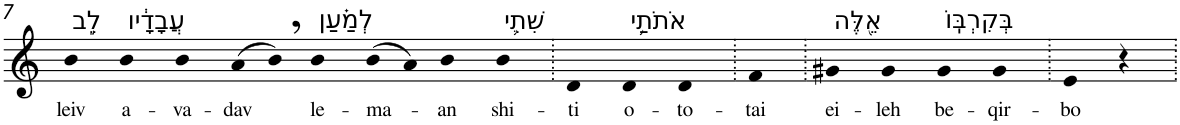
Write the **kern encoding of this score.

**kern	**text
*part1	*part1
*staff1	*staff1
*I"Piano	*
*I'Pno	*
!!LO:PB:g=z
*clefG2	*
*k[]	*
=7	=7
!LO:TX:a:t=לֵ֣ב	!
!	!LO:LY:b
4b	leiv
!LO:TX:a:t=עֲבָדָ֔יו	!
!	!LO:LY:b
4b	a-
!	!LO:LY:b
4b	-va-
!	!LO:LY:b
(>8a	-dav
8b,)	.
!LO:TX:a:t=לְמַ֗עַן	!
!	!LO:LY:b
4b	le-
!	!LO:LY:b
(>8b	-ma-
8a)	.
!	!LO:LY:b
4b	-an
!LO:TX:a:t=שִׁתִ֛י	!
!	!LO:LY:b
4b	shi-
=8.	=8.
!	!LO:LY:b
4d	-ti
!LO:TX:a:t=אֹתֹתַ֥י	!
!	!LO:LY:b
4d	o-
!	!LO:LY:b
4d	-to-
=9.	=9.
!	!LO:LY:b
4f	-tai
=10.	=10.
!LO:TX:a:t=אֵ֖לֶּה	!
!	!LO:LY:b
4g#X	ei-
!	!LO:LY:b
4g#	-leh
!LO:TX:a:t=בְּקִרְבּֽוֹ	!
!	!LO:LY:b
4g#	be-
!	!LO:LY:b
4g#	-qir-
=11.	=11.
!	!LO:LY:b
4e	-bo
4r	.
=.	=.
*-	*-
